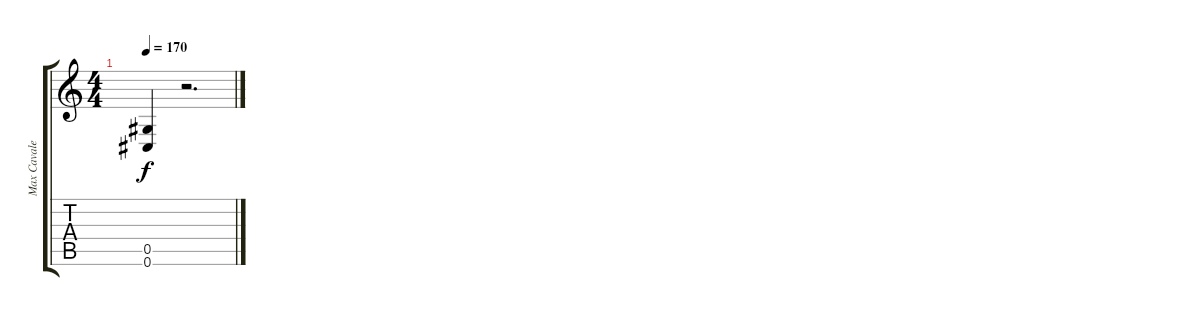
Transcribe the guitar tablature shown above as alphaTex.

\track ("Max Cavalera" "Max Cavale") {instrument overdrivenguitar}
\staff {score tabs}
\tuning (Eb4 Bb3 Gb3 Db3 Ab2 Db2) {hide}
\ts (4 4)
\tempo 170
\clef g2
\ks c
(0.5 0.6).4{dy f} r.2{d}
